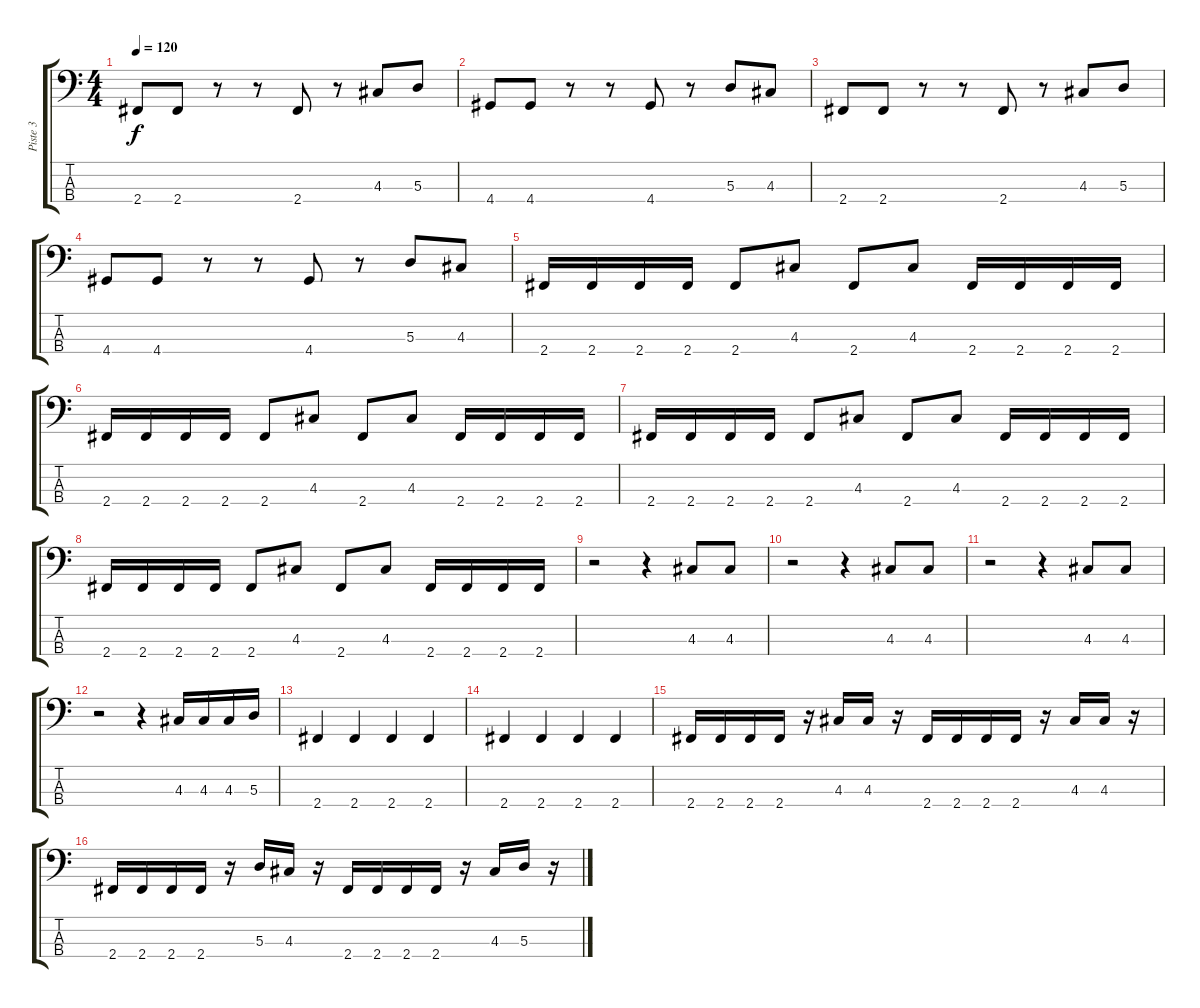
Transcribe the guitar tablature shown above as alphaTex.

\track ("Piste 3" "Piste 3") {instrument electricbasspick}
\staff {score tabs}
\tuning (G2 D2 A1 E1) {hide}
\ts (4 4)
\tempo 120
\clef f4
\ks c
2.4.8{dy f} 2.4.8 r.8 r.8 2.4.8 r.8 4.3.8 5.3.8 |
4.4.8 4.4.8 r.8 r.8 4.4.8 r.8 5.3.8 4.3.8 |
2.4.8 2.4.8 r.8 r.8 2.4.8 r.8 4.3.8 5.3.8 |
4.4.8 4.4.8 r.8 r.8 4.4.8 r.8 5.3.8 4.3.8 |
2.4.16 2.4.16 2.4.16 2.4.16 2.4.8 4.3.8 2.4.8 4.3.8 2.4.16 2.4.16 2.4.16 2.4.16 |
2.4.16 2.4.16 2.4.16 2.4.16 2.4.8 4.3.8 2.4.8 4.3.8 2.4.16 2.4.16 2.4.16 2.4.16 |
2.4.16 2.4.16 2.4.16 2.4.16 2.4.8 4.3.8 2.4.8 4.3.8 2.4.16 2.4.16 2.4.16 2.4.16 |
2.4.16 2.4.16 2.4.16 2.4.16 2.4.8 4.3.8 2.4.8 4.3.8 2.4.16 2.4.16 2.4.16 2.4.16 |
r.2 r.4 4.3.8 4.3.8 |
r.2 r.4 4.3.8 4.3.8 |
r.2 r.4 4.3.8 4.3.8 |
r.2 r.4 4.3.16 4.3.16 4.3.16 5.3.16 |
2.4.4 2.4.4 2.4.4 2.4.4 |
2.4.4 2.4.4 2.4.4 2.4.4 |
2.4.16 2.4.16 2.4.16 2.4.16 r.16 4.3.16 4.3.16 r.16 2.4.16 2.4.16 2.4.16 2.4.16 r.16 4.3.16 4.3.16 r.16 |
2.4.16 2.4.16 2.4.16 2.4.16 r.16 5.3.16 4.3.16 r.16 2.4.16 2.4.16 2.4.16 2.4.16 r.16 4.3.16 5.3.16 r.16
